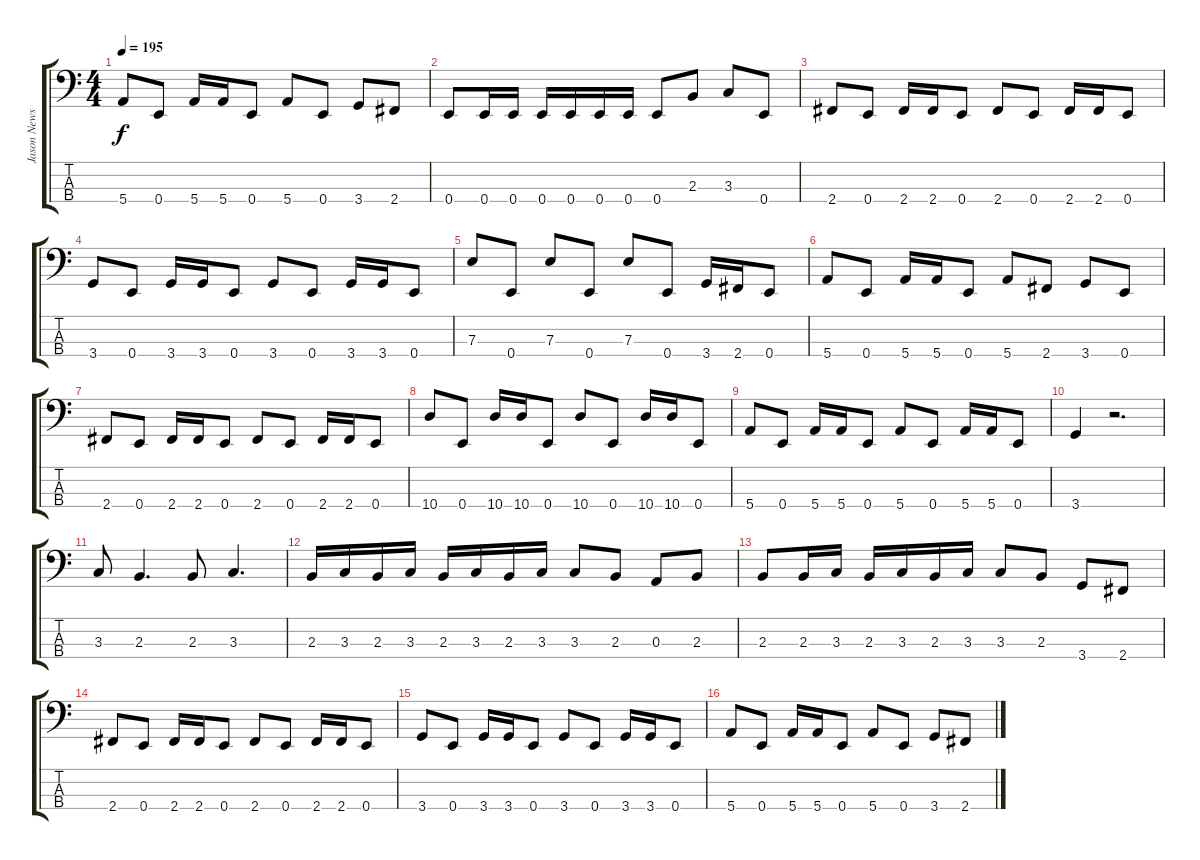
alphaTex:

\track ("Jason Newsted" "Jason News") {instrument electricbasspick}
\staff {score tabs}
\tuning (G2 D2 A1 E1) {hide}
\ts (4 4)
\tempo 195
\clef f4
\ks c
5.4.8{dy f} 0.4.8 5.4.16 5.4.16 0.4.8 5.4.8 0.4.8 3.4.8 2.4.8 |
0.4.8 0.4.16 0.4.16 0.4.16 0.4.16 0.4.16 0.4.16 0.4.8 2.3.8 3.3.8 0.4.8 |
2.4.8 0.4.8 2.4.16 2.4.16 0.4.8 2.4.8 0.4.8 2.4.16 2.4.16 0.4.8 |
3.4.8 0.4.8 3.4.16 3.4.16 0.4.8 3.4.8 0.4.8 3.4.16 3.4.16 0.4.8 |
7.3.8 0.4.8 7.3.8 0.4.8 7.3.8 0.4.8 3.4.16 2.4.16 0.4.8 |
5.4.8 0.4.8 5.4.16 5.4.16 0.4.8 5.4.8 2.4.8 3.4.8 0.4.8 |
2.4.8 0.4.8 2.4.16 2.4.16 0.4.8 2.4.8 0.4.8 2.4.16 2.4.16 0.4.8 |
10.4.8 0.4.8 10.4.16 10.4.16 0.4.8 10.4.8 0.4.8 10.4.16 10.4.16 0.4.8 |
5.4.8 0.4.8 5.4.16 5.4.16 0.4.8 5.4.8 0.4.8 5.4.16 5.4.16 0.4.8 |
3.4.4 r.2{d} |
3.3.8 2.3.4{d} 2.3.8 3.3.4{d} |
2.3.16 3.3.16 2.3.16 3.3.16 2.3.16 3.3.16 2.3.16 3.3.16 3.3.8 2.3.8 0.3.8 2.3.8 |
2.3.8 2.3.16 3.3.16 2.3.16 3.3.16 2.3.16 3.3.16 3.3.8 2.3.8 3.4.8 2.4.8 |
2.4.8 0.4.8 2.4.16 2.4.16 0.4.8 2.4.8 0.4.8 2.4.16 2.4.16 0.4.8 |
3.4.8 0.4.8 3.4.16 3.4.16 0.4.8 3.4.8 0.4.8 3.4.16 3.4.16 0.4.8 |
5.4.8 0.4.8 5.4.16 5.4.16 0.4.8 5.4.8 0.4.8 3.4.8 2.4.8
